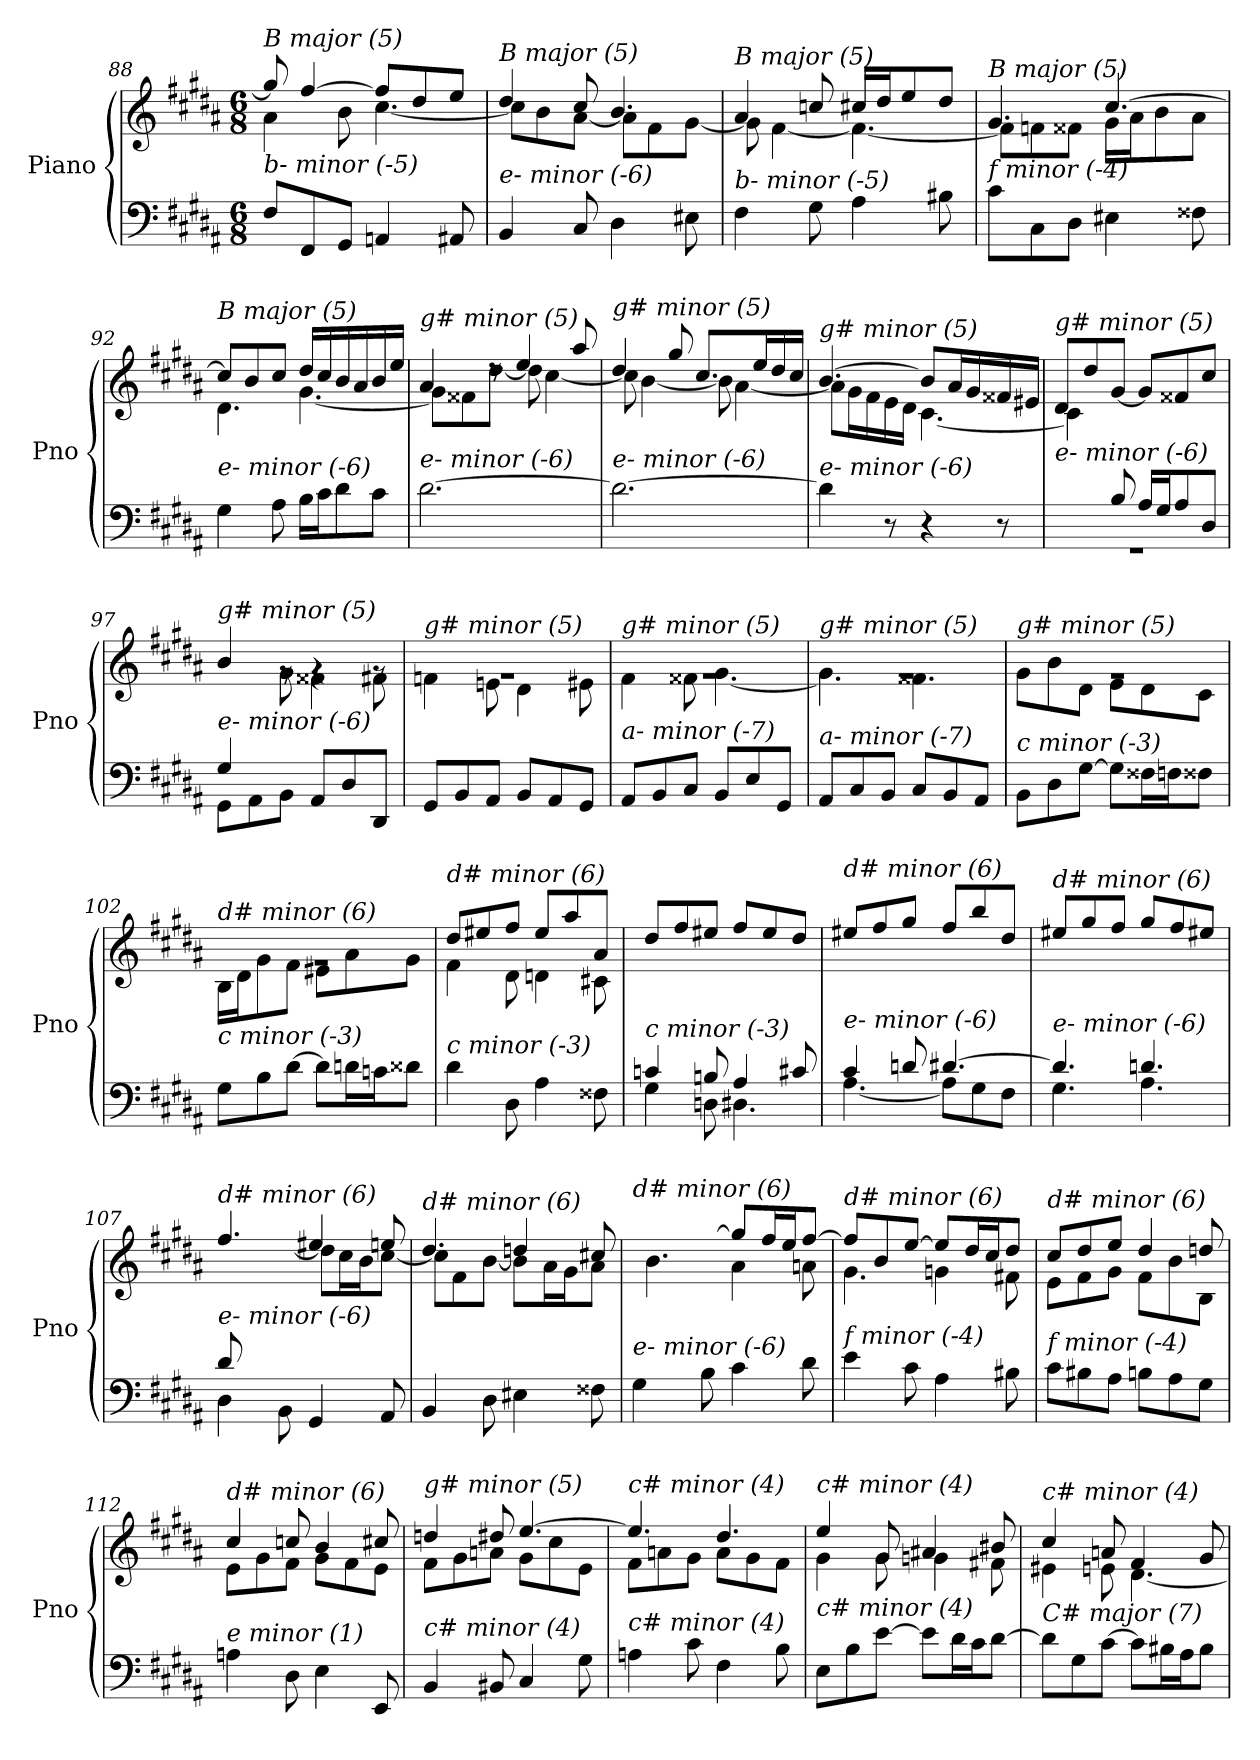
**kern	**kern
*part1	*part1
*staff2	*staff1
*I"Piano	*
*I'Pno	*
*clefF4	*clefG2
*k[f#c#g#d#a#]	*k[f#c#g#d#a#]
*M6/8	*M6/8
=88	=88
*	*^
!	!LO:TX:i:t=B major (5)	!
!LO:TX:i:t=b- minor (-5)	!	!
8F#/L	8gg#/]	4a#\
8FF#/	[4ff#/	.
8GG#/J	.	8b\
4AAn/	8ff#/L]	[4.cc#\
.	8dd#/	.
8AA#X/	8ee/J	.
=89	=89	=89
!	!LO:TX:i:t=B major (5)	!
!LO:TX:i:t=e- minor (-6)	!	!
4BB/	4dd#/	8cc#\L]
.	.	8b\
8C#/	8cc#/	[8a#\J
4D#\	4.b/	8a#\L]
.	.	8f#\
8E#Xi\	.	[8g#\J
=90	=90	=90
!	!LO:TX:i:t=B major (5)	!
!LO:TX:i:t=b- minor (-5)	!	!
4F#\	4a#/	8g#\]
.	.	[4f#\
8G#\	8ccnj/	.
4A#\	16cc#/LL	4.f#\_
.	16dd#/J	.
.	8ee/	.
8B#Xi\	8dd#/J	.
!!LO:PB:g=z	!!
=91	=91	=91
!	!LO:TX:i:t=B major (5)	!
!LO:TX:i:t=f minor (-4)	!	!
8c#\L	4.g#/	8f#\L]
8C#\	.	8fnj\
8D#\J	.	8f##X\J
4E#Xi\	[4.cc#/	16g#\LL
.	.	16a#\J
.	.	8b\
8F##X\	.	8a#\J
=92	=92	=92
!	!LO:TX:i:t=B major (5)	!
!LO:TX:i:t=e- minor (-6)	!	!
4G#\	8cc#/L]	4.d#\
.	8b/	.
8A#\	8cc#/J	.
16B\LL	16dd#/LL	[4.g#\
16c#\J	16cc#/	.
8d#\	16b/	.
.	16a#/	.
8c#\J	16b/	.
.	16ee/JJ	.
=93	=93	=93
!	!LO:TX:i:t=g# minor (5)	!
!LO:TX:i:t=e- minor (-6)	!	!
[2.d#\	4a#/	8g#\L]
.	.	8f##X\
.	8rdd	[8dd#\J
.	4ee/	8dd#\]
.	.	[4cc#\
.	8aa#/	.
=94	=94	=94
!	!LO:TX:i:t=g# minor (5)	!
!LO:TX:i:t=e- minor (-6)	!	!
2.d#\_	4dd#/	8cc#\]
.	.	[4b\
.	8gg#/	.
.	8.cc#/L	8b\]
.	.	[4a#\
.	16ee/L	.
.	16dd#/	.
.	16cc#/JJ	.
!!LO:LB:g=z	!!
=95	=95	=95
!	!LO:TX:i:t=g# minor (5)	!
!LO:TX:i:t=e- minor (-6)	!	!
4d#\]	[4.b/	8a#\L]
.	.	16g#\L
.	.	16f#\
8r	.	16e\
.	.	16d#\JJ
4r	8b/L]	[4.c#\
.	16a#/L	.
.	16g#/	.
8r	16f##X/	.
.	16e#Xi/JJ	.
=96	=96	=96
*^	*	*
!	!	!LO:TX:i:t=g# minor (5)	!
!LO:TX:i:t=e- minor (-6)	!	!	!
4ryy	2.rGG	8d#/L	4c#\]
.	.	8dd#/	.
8B/	.	[8g#/J	2ryy
16A#/LL	.	8g#/L]	.
16G#/J	.	.	.
8A#/	.	8f##X/	.
8D#/J	.	8cc#/J	.
=97	=97	=97	=97
!	!	!LO:TX:i:t=g# minor (5)	!
!LO:TX:i:t=e- minor (-6)	!	!	!
4G#/	8GG#\L	4b/	4ryy
.	8AA#\	.	.
2ryy	8BB\J	8rg	8g#\
.	8AA#/L	4rg	4f##X\
.	8D#/	.	.
.	8DD#/J	8rg	8f#X\
=98	=98	=98	=98
!	!	!LO:TX:i:t=g# minor (5)	!
!LO:TX:i:t=e- minor (-6)	!	!	!
*v	*v	*	*
8GG#/L	2.rg	4fnj\
8BB/	.	.
8AA#/J	.	8en\
8BB/L	.	4d#\
8AA#/	.	.
8GG#/J	.	8e#Xi\
=99	=99	=99
!	!LO:TX:i:t=g# minor (5)	!
!LO:TX:i:t=a- minor (-7)	!	!
8AA#/L	2.rg	4f#\
8BB/	.	.
8C#/J	.	8f##X\
8BB/L	.	[4.g#\
8E/	.	.
8GG#/J	.	.
=100	=100	=100
!	!LO:TX:i:t=g# minor (5)	!
!LO:TX:i:t=a- minor (-7)	!	!
8AA#/L	2.rg	4.g#\]
8C#/	.	.
8BB/J	.	.
8C#/L	.	4.f##X\
8BB/	.	.
8AA#/J	.	.
!!LO:LB:g=z	!!
=101	=101	=101
!	!LO:TX:i:t=g# minor (5)	!
!LO:TX:i:t=c minor (-3)	!	!
8BB\L	2.rg	8g#\L
8D#\	.	8b\
[8G#\J	.	8d#\J
8G#\L]	.	8e\L
16F##X\L	.	8d#\
16Fnj\J	.	.
8F##\J	.	8c#\J
=102	=102	=102
!	!LO:TX:i:t=d# minor (6)	!
!LO:TX:i:t=c minor (-3)	!	!
8G#\L	2.rg	16B\LL
.	.	16d#\J
8B\	.	8g#\
[8d#\J	.	8f#\J
8d#\L]	.	8e#X\L
16dnj\L	.	8a#\
16cnj\J	.	.
8d##j\J	.	8g#\J
=103	=103	=103
!	!LO:TX:i:t=d# minor (6)	!
!LO:TX:i:t=c minor (-3)	!	!
4d#\	8dd#/L	4f#\
.	8ee#X/	.
8D#\	8ff#/J	8d#\
4A#\	8ee#/L	4dnj\
.	8aa#/	.
8F##X\	8a#/J	8c#X\
=104	=104	=104
*^	*	*
!	!	!LO:TX:i:t=d# minor (6)	!
!LO:TX:i:t=c minor (-3)	!	!	!
*	*	*v	*v
4cnj/	4G#\	8dd#/L
.	.	8ff#/
8Bn/	8Dnj\	8ee#X/J
4A#/	4.D#\	8ff#/L
.	.	8ee#/
8c#Xj/	.	8dd#/J
=105	=105	=105
!	!	!LO:TX:i:t=d# minor (6)
!LO:TX:i:t=e- minor (-6)	!	!
4c#/	[4.A#\	8ee#X/L
.	.	8ff#/
8dnj/	.	8gg#/J
[4.d#/	8A#\L]	8ff#/L
.	8G#\	8bb/
.	8F#\J	8dd#/J
!!LO:LB:g=z
=106	=106	=106
!	!	!LO:TX:i:t=d# minor (6)
!LO:TX:i:t=e- minor (-6)	!	!
4.d#/]	4.G#\	8ee#X/L
.	.	8gg#/
.	.	8ff#/J
4.dnj/	4.A#\	8gg#/L
.	.	8ff#/
.	.	8ee#X/J
=107	=107	=107
*	*	*^
!	!	!LO:TX:i:t=d# minor (6)	!
!LO:TX:i:t=e- minor (-6)	!	!	!
8d#/L	4D#\	4.ff#/	8ryy
2ryy	.	.	8a#\
.	8BB\	.	[8dd#\J
.	4GG#/	4ee#X/	8dd#\L]
.	.	.	16cc#\L
.	.	.	16b\J
8ryy	8AA#/	8een/	[8cc#\J
=108	=108	=108	=108
!	!	!LO:TX:i:t=d# minor (6)	!
!LO:TX:i:t=c minor (-3)	!	!	!
*v	*v	*	*
4BB/	4.dd#/	8cc#\L]
.	.	8f#\
8D#\	.	[8b\J
4E#Xi\	4ddnj/	8b\L]
.	.	16a#\L
.	.	16g#\J
8F##X\	8cc#X/	8a#\J
=109	=109	=109
!	!LO:TX:i:t=d# minor (6)	!
!LO:TX:i:t=e- minor (-6)	!	!
4G#\	8b/Lyy	4.b\
.	8dd#/	.
8B\	[8gg#/J	.
4c#\	8gg#/L]	4a#\
.	16ff#/L	.
.	16ee/J	.
8d#\	[8ff#/J	8an\
=110	=110	=110
!	!LO:TX:i:t=d# minor (6)	!
!LO:TX:i:t=f minor (-4)	!	!
4e\	8ff#/L]	4.g#\
.	8b/	.
8c#\	[8ee/J	.
4A#\	8ee/L]	4gnj\
.	16dd#/L	.
.	16cc#/J	.
8B#Xi\	8dd#/J	8f#X\
!!LO:LB:g=z	!!
=111	=111	=111
!	!LO:TX:i:t=d# minor (6)	!
!LO:TX:i:t=f minor (-4)	!	!
8c#\L	8cc#/L	8e\L
8B#Xi\	8dd#/	8f#\
8A#\J	8ee/J	8g#\J
8Bn\L	4dd#/	8f#\L
8A#\	.	8b\
8G#\J	8ddn/	8B\J
=112	=112	=112
!	!LO:TX:i:t=d# minor (6)	!
!LO:TX:i:t=e minor (1)	!	!
4An\	4cc#/	8e\L
.	.	8g#\
8D#\	8ccn/	8f#\J
4E\	4b/	8g#\L
.	.	8f#\
8EE/	8cc#X/	8e\J
=113	=113	=113
!	!LO:TX:i:t=g# minor (5)	!
!LO:TX:i:t=c# minor (4)	!	!
4BB/	4ddn/	8f#\L
.	.	8g#\
8BB#X/	8dd#X/	8an\J
4C#/	[4.ee/	8g#\L
.	.	8cc#\
8G#\	.	8e\J
=114	=114	=114
!	!LO:TX:i:t=c# minor (4)	!
!LO:TX:i:t=c# minor (4)	!	!
4An\	4.ee/]	8f#\L
.	.	8an\
8c#\	.	8g#\J
4F#\	4.dd#/	8a\L
.	.	8g#\
8B\	.	8f#\J
=115	=115	=115
!	!LO:TX:i:t=c# minor (4)	!
!LO:TX:i:t=c# minor (4)	!	!
8E\L	4ee/	4g#\
8B\	.	.
[8e\J	8g#/	8g#\
8e\L]	4a#X/	4gnj\
16d#\L	.	.
16c#\J	.	.
[8d#\J	8b#X/	8f#X\
!!LO:LB:g=z	!!
=116	=116	=116
!	!LO:TX:i:t=c# minor (4)	!
!LO:TX:i:t=C# major (7)	!	!
8d#\L]	4cc#/	4e#X\
8G#\	.	.
[8c#\J	8an/	8en\
8c#\L]	4f#/	[4.d#\
16B#X\L	.	.
16A#\J	.	.
8B#\J	8g#/	.
*	*v	*v
=	=
*-	*-
